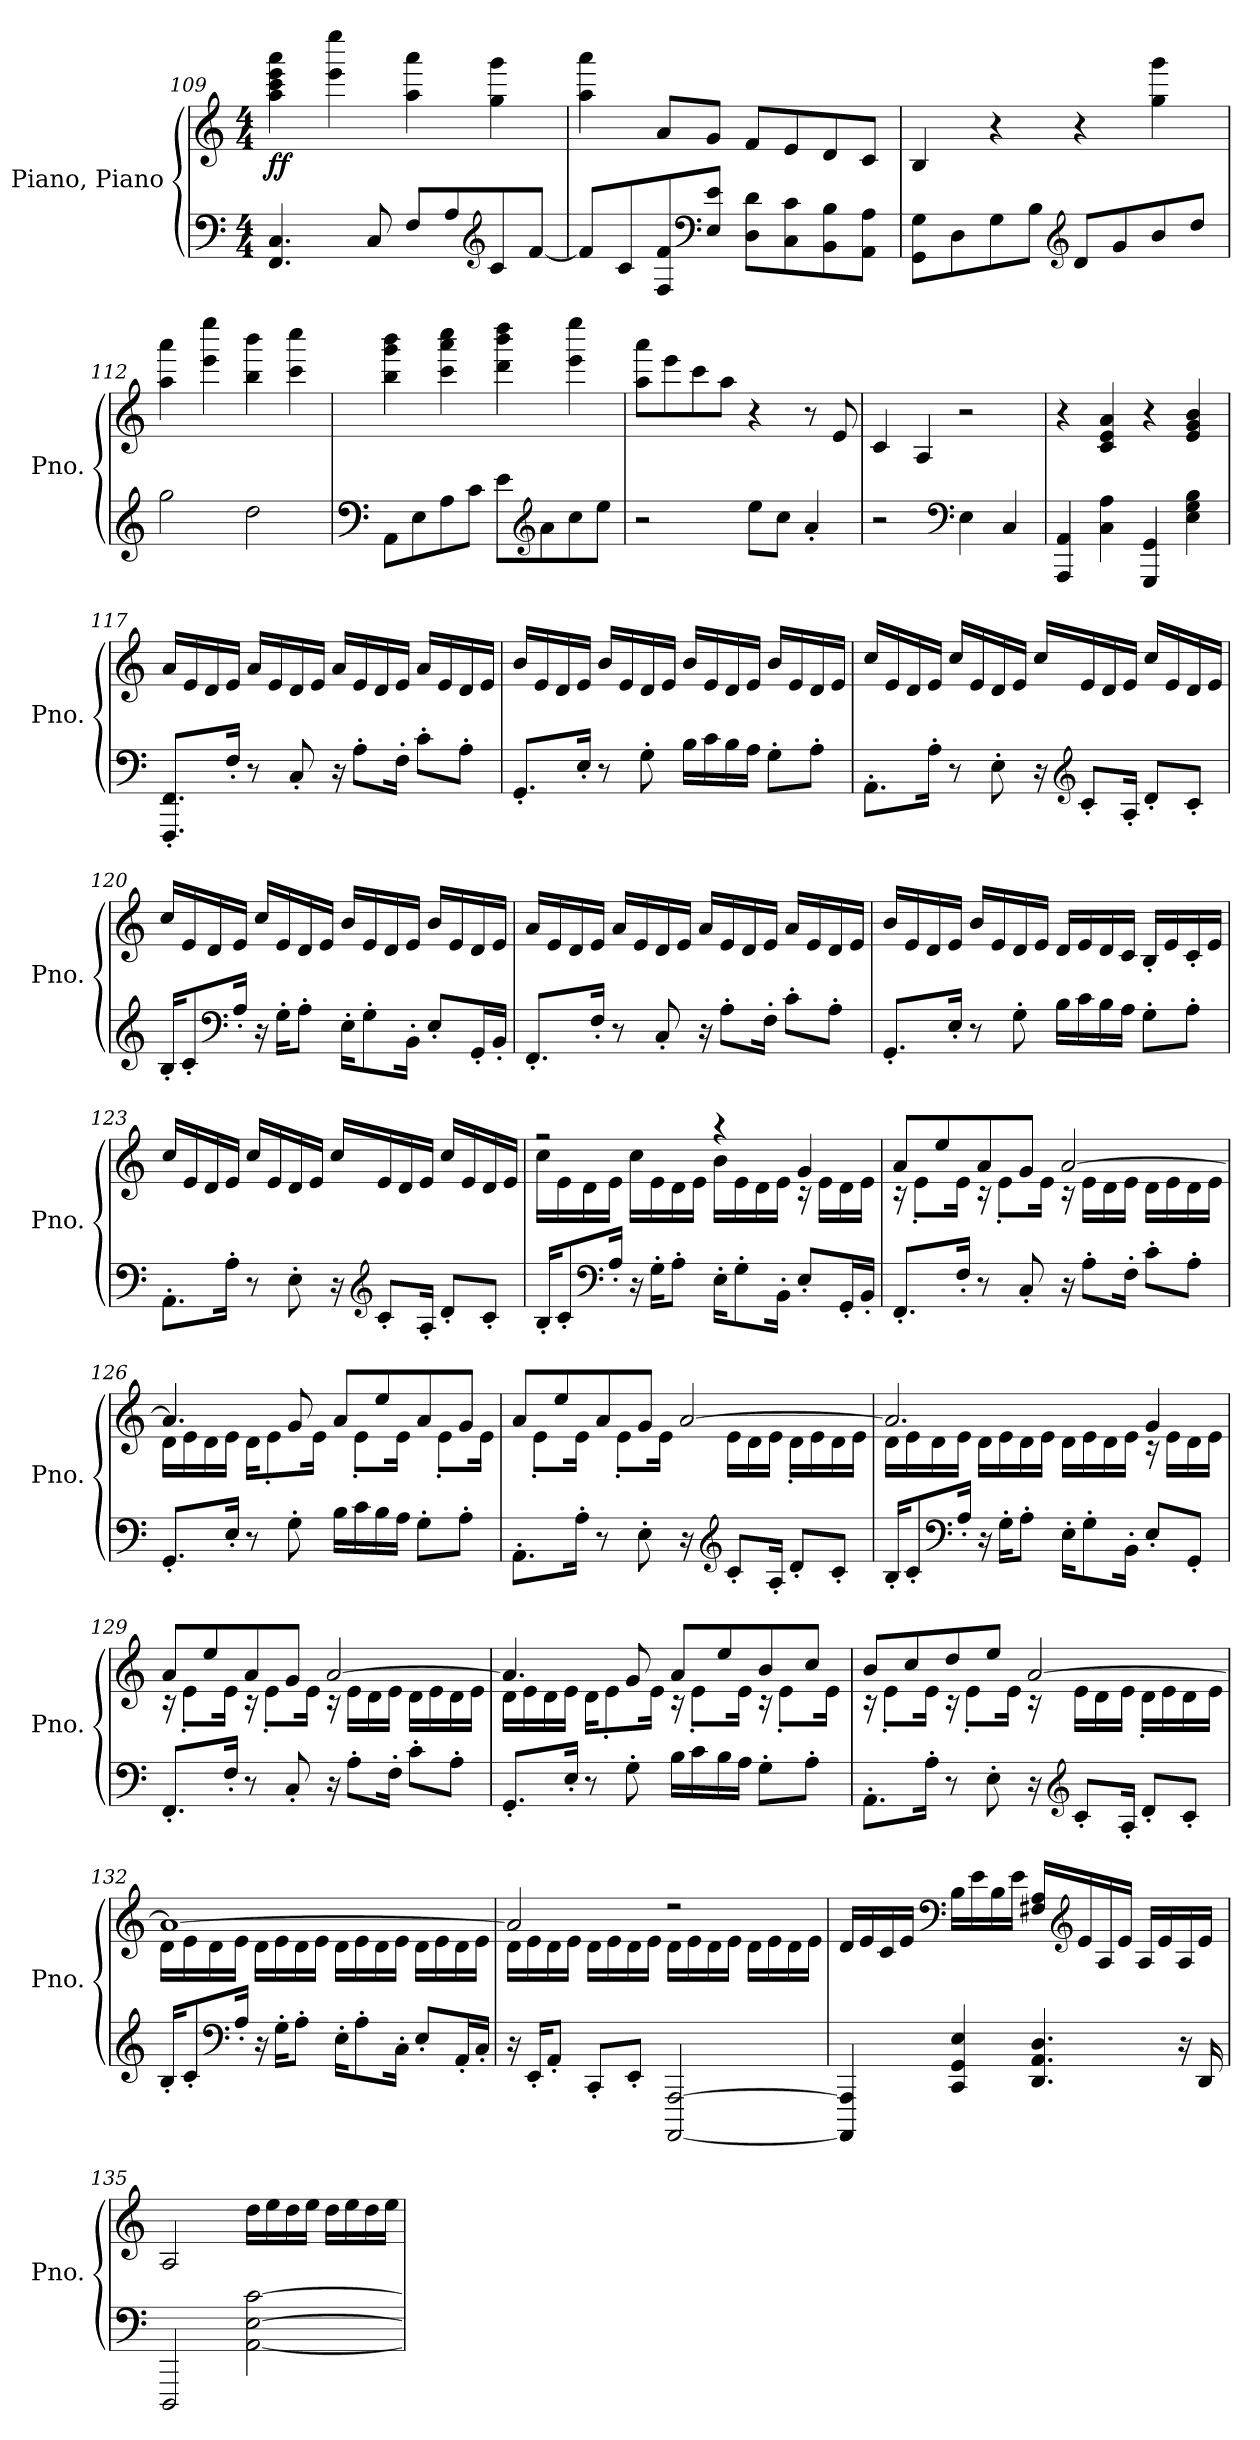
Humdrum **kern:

**kern	**kern	**dynam
*part1	*part1	*part1
*staff2	*staff1	*staff1/2
*I"Piano, Piano	*	*
*I'Pno.	*	*
!!LO:LB:g=z
*clefF4	*clefG2	*
*k[]	*k[]	*
*M4/4	*M4/4	*
=109	=109	=109
!	!	!LO:DY:b
4.FF/ 4.C/	4aa\ 4ccc\ 4eee\ 4aaa\	ff
.	4eee\ 4eeee\	.
8C/	.	.
8F/L	4aa\ 4aaa\	.
8A/	.	.
*clefG2	*	*
8c/	4gg\ 4ggg\	.
[8f/J	.	.
=110	=110	=110
8f/L]	4aa\ 4aaa\	.
8c/	.	.
8F/ 8f/	8a/L	.
*clefF4	*	*
8E/ 8e/J	8g/J	.
8D\ 8d\L	8f/L	.
8C\ 8c\	8e/	.
8BB\ 8B\	8d/	.
8AA\ 8A\J	8c/J	.
=111	=111	=111
8GG\ 8G\L	4B/	.
8D\	.	.
8G\	4r	.
8B\J	.	.
*clefG2	*	*
8d/L	4r	.
8g/	.	.
8b/	4gg\ 4ggg\	.
8dd/J	.	.
=112	=112	=112
2gg\	4aa\ 4aaa\	.
.	4eee\ 4eeee\	.
2dd\	4bb\ 4bbb\	.
.	4ccc\ 4cccc\	.
!!LO:PB:g=z
=113	=113	=113
*clefF4	*	*
8AA\L	4bb\ 4ggg\ 4bbb\	.
8E\	.	.
8A\	4ccc\ 4aaa\ 4cccc\	.
8c\J	.	.
8e\L	4ddd\ 4bbb\ 4dddd\	.
*clefG2	*	*
8a\	.	.
8cc\	4eee\ 4eeee\	.
8ee\J	.	.
=114	=114	=114
2r	8aa\ 8aaa\L	.
.	8eee\	.
.	8ccc\	.
.	8aa\J	.
8ee\L	4r	.
8cc\J	.	.
4a'/	8r	.
.	8e/	.
=115	=115	=115
2r	4c/	.
*	*MM134	*
.	4A/	.
*clefF4	*	*
*	*MM128	*
4E\	2r	.
*	*MM122	*
4C/	.	.
=116	=116	=116
4AAA/ 4AA/	4r	.
*	*MM109	*
4C\ 4A\	4c/ 4e/ 4a/	.
*	*MM103	*
4GGG/ 4GG/	4r	.
*	*MM97	*
4E\ 4G\ 4B\	4e/ 4g/ 4b/	.
!!LO:LB:g=z
=117	=117	=117
*	*MM100	*
8.FFF/' 8.FF/'L	16a/LL	.
.	16e/	.
.	16d/	.
16F'/Jk	16e/JJ	.
8r	16a/LL	.
.	16e/	.
8C'/	16d/	.
.	16e/JJ	.
16r	16a/LL	.
8A'\L	16e/	.
.	16d/	.
16F'\Jk	16e/JJ	.
8c'\L	16a/LL	.
.	16e/	.
8A'\J	16d/	.
.	16e/JJ	.
=118	=118	=118
8.GG'/L	16b/LL	.
.	16e/	.
.	16d/	.
16E'/Jk	16e/JJ	.
8r	16b/LL	.
.	16e/	.
8G'\	16d/	.
.	16e/JJ	.
16B\LL	16b/LL	.
16c\	16e/	.
16B\	16d/	.
16A\JJ	16e/JJ	.
8G'\L	16b/LL	.
.	16e/	.
8A'\J	16d/	.
.	16e/JJ	.
!!LO:LB:g=z
=119	=119	=119
8.AA'\L	16cc/LL	.
.	16e/	.
.	16d/	.
16A'\Jk	16e/JJ	.
8r	16cc/LL	.
.	16e/	.
8E'\	16d/	.
.	16e/JJ	.
16r	16cc/LL	.
*clefG2	*	*
8c'/L	16e/	.
.	16d/	.
16A'/Jk	16e/JJ	.
8d'/L	16cc/LL	.
.	16e/	.
8c'/J	16d/	.
.	16e/JJ	.
=120	=120	=120
16B'/KL	16cc/LL	.
8c'/	16e/	.
.	16d/	.
*clefF4	*	*
16A'/Jk	16e/JJ	.
16r	16cc/LL	.
16G'\KL	16e/	.
8A'\J	16d/	.
.	16e/JJ	.
16E'\KL	16b/LL	.
8G'\	16e/	.
.	16d/	.
16BB'\Jk	16e/JJ	.
8E'/L	16b/LL	.
.	16e/	.
16GG'/L	16d/	.
16BB'/JJ	16e/JJ	.
!!LO:LB:g=z
=121	=121	=121
8.FF'/L	16a/LL	.
.	16e/	.
.	16d/	.
16F'/Jk	16e/JJ	.
8r	16a/LL	.
.	16e/	.
8C'/	16d/	.
.	16e/JJ	.
16r	16a/LL	.
8A'\L	16e/	.
.	16d/	.
16F'\Jk	16e/JJ	.
8c'\L	16a/LL	.
.	16e/	.
8A'\J	16d/	.
.	16e/JJ	.
=122	=122	=122
8.GG'/L	16b/LL	.
.	16e/	.
.	16d/	.
16E'/Jk	16e/JJ	.
8r	16b/LL	.
.	16e/	.
8G'\	16d/	.
.	16e/JJ	.
16B\LL	16d/LL	.
16c\	16e/	.
16B\	16d/	.
16A\JJ	16c/JJ	.
8G'\L	16B'/LL	.
.	16e/	.
8A'\J	16c'/	.
.	16e/JJ	.
!!LO:LB:g=z
=123	=123	=123
8.AA'\L	16cc/LL	.
.	16e/	.
.	16d/	.
16A'\Jk	16e/JJ	.
8r	16cc/LL	.
.	16e/	.
8E'\	16d/	.
.	16e/JJ	.
16r	16cc/LL	.
*clefG2	*	*
8c'/L	16e/	.
.	16d/	.
16A'/Jk	16e/JJ	.
8d'/L	16cc/LL	.
.	16e/	.
8c'/J	16d/	.
.	16e/JJ	.
=124	=124	=124
*	*^	*
16B'/KL	2r	16cc\LL	.
8c'/	.	16e\	.
.	.	16d\	.
*clefF4	*	*	*
16A'/Jk	.	16e\JJ	.
16r	.	16cc\LL	.
16G'\KL	.	16e\	.
8A'\J	.	16d\	.
.	.	16e\JJ	.
16E'\KL	4r	16b\LL	.
8G'\	.	16e\	.
.	.	16d\	.
16BB'\Jk	.	16e\JJ	.
8E'/L	4g/	16r	.
.	.	16e\LL	.
16GG'/L	.	16d\	.
16BB'/JJ	.	16e\JJ	.
=125	=125	=125	=125
8.FF'/L	8a/L	16r	.
.	.	8e'\L	.
.	8ee/	.	.
16F'/Jk	.	16e\Jk	.
8r	8a/	16r	.
.	.	8e'\L	.
8C'/	8g/J	.	.
.	.	16e\Jk	.
16r	[2a/	16r	.
8A'\L	.	16e\LL	.
.	.	16d\	.
16F'\Jk	.	16e\JJ	.
8c'\L	.	16d\LL	.
.	.	16e\	.
8A'\J	.	16d\	.
.	.	16e\JJ	.
!!LO:PB:g=z	!!
=126	=126	=126	=126
8.GG'/L	4.a/]	16d\LL	.
.	.	16e\	.
.	.	16d\	.
16E'/Jk	.	16e\JJ	.
8r	.	16d\KL	.
.	.	8e'\	.
8G'\	8g/	.	.
.	.	16e\Jk	.
16B\LL	8a/L	16ryy	.
16c\	.	8e'\L	.
16B\	8ee/	.	.
16A\JJ	.	16e\Jk	.
8G'\L	8a/	16ryy	.
.	.	8e'\L	.
8A'\J	8g/J	.	.
.	.	16e\Jk	.
=127	=127	=127	=127
8.AA'\L	8a/L	16ryy	.
.	.	8e'\L	.
.	8ee/	.	.
16A'\Jk	.	16e\Jk	.
8r	8a/	16ryy	.
.	.	8e'\L	.
8E'\	8g/J	.	.
.	.	16e\Jk	.
16r	[2a/	16ryy	.
*clefG2	*	*	*
8c'/L	.	16e\LL	.
.	.	16d\	.
16A'/Jk	.	16e\JJ	.
8d'/L	.	16d'\LL	.
.	.	16e\	.
8c'/J	.	16d\	.
.	.	16e\JJ	.
=128	=128	=128	=128
16B'/KL	2.a/]	16d\LL	.
8c'/	.	16e\	.
.	.	16d\	.
*clefF4	*	*	*
16A'/Jk	.	16e\JJ	.
16r	.	16d\LL	.
16G'\KL	.	16e\	.
8A'\J	.	16d\	.
.	.	16e\JJ	.
16E'\KL	.	16d\LL	.
8G'\	.	16e\	.
.	.	16d\	.
16BB'\Jk	.	16e\JJ	.
8E'/L	4g/	16r	.
.	.	16e\LL	.
8GG'/J	.	16d\	.
.	.	16e\JJ	.
!!LO:LB:g=z	!!
=129	=129	=129	=129
8.FF'/L	8a/L	16r	.
.	.	8e'\L	.
.	8ee/	.	.
16F'/Jk	.	16e\Jk	.
8r	8a/	16r	.
.	.	8e'\L	.
8C'/	8g/J	.	.
.	.	16e\Jk	.
16r	[2a/	16r	.
8A'\L	.	16e\LL	.
.	.	16d\	.
16F'\Jk	.	16e\JJ	.
8c'\L	.	16d\LL	.
.	.	16e\	.
8A'\J	.	16d\	.
.	.	16e\JJ	.
=130	=130	=130	=130
*	*	*^	*
8.GG'/L	4.a/]	16d\LL	2ryy	.
.	.	16e\	.	.
.	.	16d\	.	.
16E'/Jk	.	16e\JJ	.	.
8r	.	16d\KL	.	.
.	.	8e'\	.	.
8G'\	8g/	.	.	.
.	.	16e\Jk	.	.
16B\LL	8a/L	16r	16.ryy	.
16c\	.	8e'\L	.	.
*	*MM74	*	*	*
.	.	.	4ryy	.
16B\	8ee/	.	.	.
16A\JJ	.	16e\Jk	.	.
8G'\L	8b/	16r	.	.
.	.	8e'\L	.	.
.	.	.	8ryy	.
8A'\J	8cc/J	.	.	.
.	.	16e\Jk	.	.
.	.	.	32ryy	.
=131	=131	=131	=131	=131
8.AA'\L	8b/L	16r	2ryy	.
.	.	8e'\L	.	.
.	8cc/	.	.	.
16A'\Jk	.	16e\Jk	.	.
8r	8dd/	16r	.	.
.	.	8e'\L	.	.
8E'\	8ee/J	.	.	.
.	.	16e\Jk	.	.
16r	[2a/	16r	8ryy	.
*clefG2	*	*	*	*
8c'/L	.	16e\LL	.	.
.	.	16d\	32ryy	.
*	*MM98	*	*	*
.	.	.	4ryy	.
16A'/Jk	.	16e\JJ	.	.
8d'/L	.	16d'\LL	.	.
.	.	16e\	.	.
8c'/J	.	16d\	.	.
.	.	.	16.ryy	.
.	.	16e\JJ	.	.
*	*	*v	*v	*
!!LO:LB:g=z
=132	=132	=132	=132
16B'/KL	1a_	16d\LL	.
8c'/	.	16e\	.
.	.	16d\	.
*clefF4	*	*	*
16A'/Jk	.	16e\JJ	.
16r	.	16d\LL	.
16G'\KL	.	16e\	.
8A'\J	.	16d\	.
.	.	16e\JJ	.
16E'\KL	.	16d\LL	.
8A'\	.	16e\	.
.	.	16d\	.
16C'\Jk	.	16e\JJ	.
8E'/L	.	16d\LL	.
.	.	16e\	.
16AA'/L	.	16d\	.
16C'/JJ	.	16e\JJ	.
=133	=133	=133	=133
16r	2a/]	16d\LL	.
16EE'/KL	.	16e\	.
8AA'/J	.	16d\	.
.	.	16e\JJ	.
8CC'/L	.	16d\LL	.
*	*MM50	*	*
.	.	16e\	.
8EE'/J	.	16d\	.
.	.	16e\JJ	.
[2AAAA/ [2AAA/	2r	16d\LL	.
.	.	16e\	.
.	.	16d\	.
*	*MM63	*	*
.	.	16e\JJ	.
.	.	16d\LL	.
.	.	16e\	.
.	.	16d\	.
.	.	16e\JJ	.
*	*v	*v	*
!!LO:PB:g=z
=134	=134	=134
4AAAA/] 4AAA/]	16d/LL	.
.	16e/	.
.	16c/	.
.	16e/JJ	.
*	*clefF4	*
4CC/ 4GG/ 4E/	16B\LL	.
.	16e\	.
.	16B\	.
*	*MM48	*
.	16e\JJ	.
4.DD/ 4.AA/ 4.D/	16F#X/ 16A/LL	.
*	*clefG2	*
.	16e/	.
.	16A/	.
.	16e/JJ	.
.	16A/LL	.
.	16e/	.
16r	16A/	.
16DD/	16e/JJ	.
=135	=135	=135
*	*^	*
2DDD/	2A/	16ryy	.
*	*MM44	*	*
.	.	2...ryy	.
*	*MM37	*	*
[2AA\ [2E\ [2c\	16dd\LL	.	.
*	*MM40	*	*
.	16ee\	.	.
*	*MM43	*	*
.	16dd\	.	.
*	*MM46	*	*
.	16ee\JJ	.	.
*	*MM49	*	*
.	16dd\LL	.	.
.	16ee\	.	.
.	16dd\	.	.
.	16ee\JJ	.	.
*	*v	*v	*
=	=	=
*-	*-	*-
